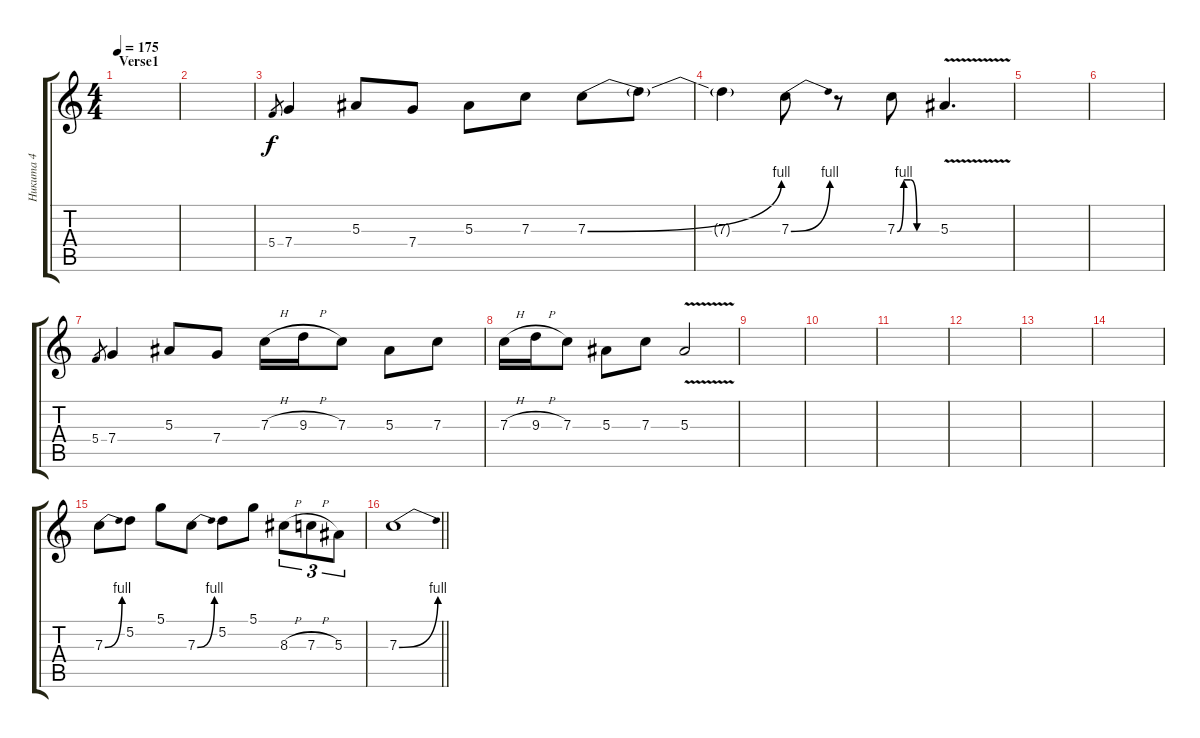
\track ("Никита 4" "Никита 4") {instrument distortionguitar}
\staff {score tabs}
\tuning (D4 A3 F3 C3 G2 D2) {hide}
\ts (4 4)
\section ("" "Verse1")
\tempo 175
\clef g2
\ks c
|
|
\ks aminor
5.4.8{gr} 7.4.4 5.3.8 7.4.8 5.3.8 7.3.8 7.3{be (bend 0 0 60 4)}.8 7.3{t}.8 |
7.3{t}.4 7.3{be (bend 0 0 60 4)}.8 r.8 7.3{be (custom 0 0 10 4 20 4 30 0 60 0)}.8 5.3{v}.4{d} |
\ks c
|
|
5.4.8{gr} 7.4.4 5.3.8 7.4.8 7.3{h}.16 9.3{h}.16 7.3.8 5.3.8 7.3.8 |
7.3{h}.16 9.3{h}.16 7.3.8 5.3.8 7.3.8 5.3{v}.2 |
|
|
|
|
|
|
7.3{be (bend 0 0 60 4)}.8 5.2.8 5.1.8 7.3{be (bend 0 0 60 4)}.8 5.2.8 5.1.8 8.3{h}.8{tu (3 2)} 7.3{h}.8{tu (3 2)} 5.3.8{tu (3 2)} |
\barLineRight lightlight
7.3{be (bend 0 0 60 4)}.1
